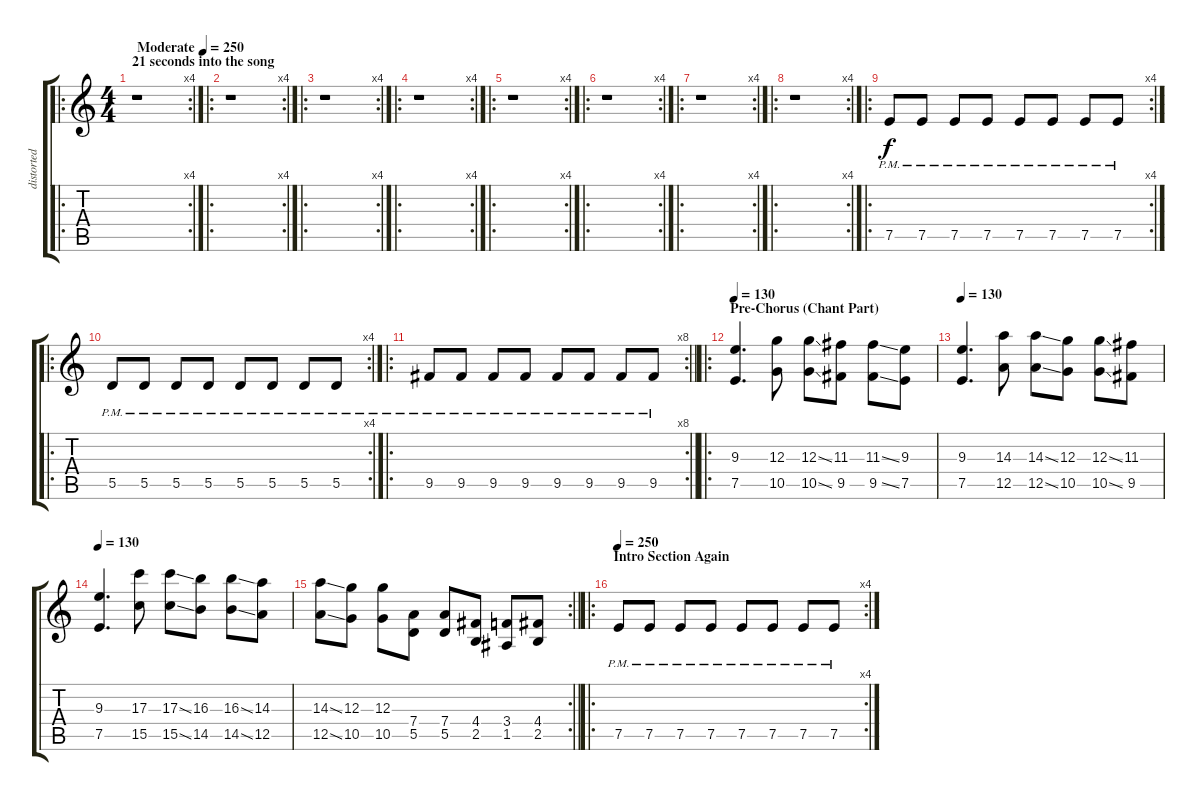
\track ("distorted guitar" "distorted ") {instrument distortionguitar}
\staff {score tabs}
\tuning (E4 B3 G3 D3 A2 E2) {hide}
\ro
\rc 4
\ts (4 4)
\section ("" "21 seconds into the song")
\tempo (250 "Moderate")
\clef g2
\ks c
r.1{dy f instrument distortionguitar} |
\ro
\rc 4
r.1 |
\ro
\rc 4
r.1 |
\ro
\rc 4
r.1 |
\ro
\rc 4
r.1 |
\ro
\rc 4
r.1 |
\ro
\rc 4
r.1 |
\ro
\rc 4
r.1 |
\ro
\rc 4
7.5{pm}.8 7.5{pm}.8 7.5{pm}.8 7.5{pm}.8 7.5{pm}.8 7.5{pm}.8 7.5{pm}.8 7.5{pm}.8 |
\ro
\rc 4
5.5{pm}.8 5.5{pm}.8 5.5{pm}.8 5.5{pm}.8 5.5{pm}.8 5.5{pm}.8 5.5{pm}.8 5.5{pm}.8 |
\ro
\rc 8
\barLineRight lightlight
9.5{pm}.8 9.5{pm}.8 9.5{pm}.8 9.5{pm}.8 9.5{pm}.8 9.5{pm}.8 9.5{pm}.8 9.5{pm}.8 |
\ro
\section ("" "Pre-Chorus (Chant Part)")
\tempo 130
(9.3 7.5).4{d} (12.3 10.5).8 (12.3{ss} 10.5{ss}).8 (11.3 9.5).8 (11.3{ss} 9.5{ss}).8 (9.3 7.5).8 |
\tempo 130
(9.3 7.5).4{d} (14.3 12.5).8 (14.3{ss} 12.5{ss}).8 (12.3 10.5).8 (12.3{ss} 10.5{ss}).8 (11.3 9.5).8 |
\tempo 130
(9.3 7.5).4{d} (17.3 15.5).8 (17.3{ss} 15.5{ss}).8 (16.3 14.5).8 (16.3{ss} 14.5{ss}).8 (14.3 12.5).8 |
\rc 2
\barLineRight lightlight
(14.3{ss} 12.5{ss}).8 (12.3 10.5).8 (12.3 10.5).8 (7.4 5.5).8 (7.4 5.5).8 (4.4 2.5).8 (3.4 1.5).8 (4.4 2.5).8 |
\ro
\rc 4
\section ("" "Intro Section Again")
\tempo 250
7.5{pm}.8 7.5{pm}.8 7.5{pm}.8 7.5{pm}.8 7.5{pm}.8 7.5{pm}.8 7.5{pm}.8 7.5{pm}.8
